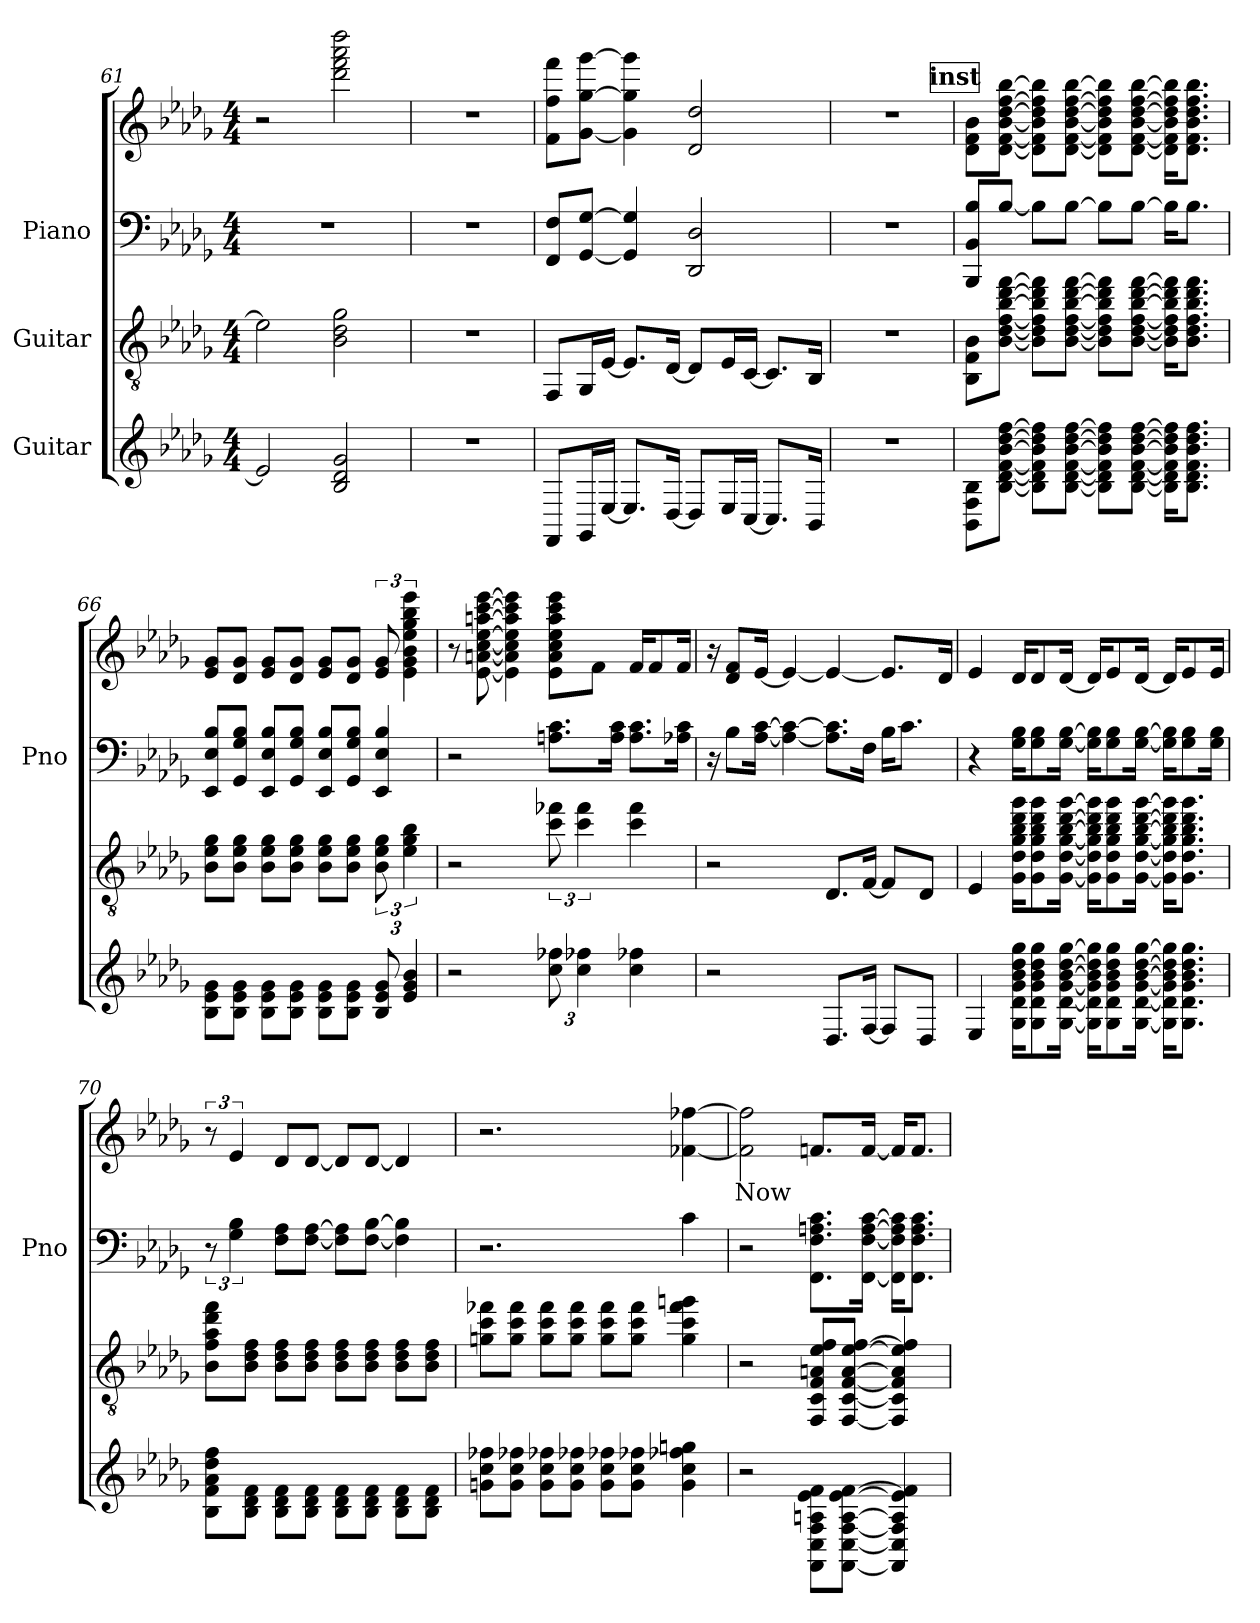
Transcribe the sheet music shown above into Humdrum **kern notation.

**kern	**kern	**kern	**kern	**text
*part3	*part2	*part1	*part1	*part1
*staff4	*staff3	*staff2	*staff1	*staff1
*I"Guitar	*I"Guitar	*I"Piano	*	*
*	*	*I'Pno	*	*
*	*clefGv2	*clefF4	*clefG2	*
*k[b-e-a-d-g-]	*k[b-e-a-d-g-]	*k[b-e-a-d-g-]	*k[b-e-a-d-g-]	*
*D-:	*D-:	*D-:	*D-:	*
*M4/4	*M4/4	*M4/4	*M4/4	*
=61	=61	=61	=61	=61
!	!	!	!	!LO:LY:b
2e-]	2e-\]	1r	2r	they’re all
2B- 2d- 2g-	2B-\ 2d-\ 2g-\	.	2ddd-\ 2fff\ 2aaa-\ 2dddd-\	.
=62	=62	=62	=62	=62
!	!	!	!	!LO:LY:b
1r	1r	1r	1r	dead.
=63	=63	=63	=63	=63
8FFL	8FF/L	8FF/ 8F/L	8f\ 8ff\ 8fff\L	.
16GG-L	16GG-/L	[8GG-/ [8G-/J	[8g-\ [8gg-\ [8ggg-\J	.
[16E-JJ	[16E-/JJ	.	.	.
8.E-L]	8.E-/L]	4GG-/] 4G-/]	4g-\] 4gg-\] 4ggg-\]	.
[16D-Jk	[16D-/Jk	.	.	.
8D-L]	8D-/L]	2DD-/ 2D-/	2d-/ 2dd-/	.
16E-L	16E-/L	.	.	.
[16CJJ	[16C/JJ	.	.	.
8.CL]	8.C/L]	.	.	.
16BB-Jk	16BB-/Jk	.	.	.
!!LO:PB:g=z
=64	=64	=64	=64	=64
*	*	*	*MM111	*
1r	1r	1r	1r	.
!!LO:REH:place=s1:a:B:cj:fs=14:t=inst
=65	=65	=65	=65	=65
8BB-\ 8F\ 8B-\L	8BB-\ 8F\ 8B-\L	8BBB-/ 8BB-/ 8B-/L	8d-\ 8f\ 8b-\L	.
[8B-\ [8d-\ [8f\ [8b-\ [8dd-\ [8ff\J	[8B-\ [8d-\ [8f\ [8b-\ [8dd-\ [8ff\J	[8B-/J	[8d-\ [8f\ [8b-\ [8dd-\ [8ff\ [8bb-\J	.
8B-]\ 8d-]\ 8f]\ 8b-]\ 8dd-]\ 8ff]\L	8B-\] 8d-\] 8f\] 8b-\] 8dd-\] 8ff\]L	8B-\L]	8d-\] 8f\] 8b-\] 8dd-\] 8ff\] 8bb-\]L	.
[8B-\ [8d-\ [8f\ [8b-\ [8dd-\ [8ff\J	[8B-\ [8d-\ [8f\ [8b-\ [8dd-\ [8ff\J	[8B-\J	[8d-\ [8f\ [8b-\ [8dd-\ [8ff\ [8bb-\J	.
8B-]\ 8d-]\ 8f]\ 8b-]\ 8dd-]\ 8ff]\L	8B-\] 8d-\] 8f\] 8b-\] 8dd-\] 8ff\]L	8B-\L]	8d-\] 8f\] 8b-\] 8dd-\] 8ff\] 8bb-\]L	.
[8B-\ [8d-\ [8f\ [8b-\ [8dd-\ [8ff\J	[8B-\ [8d-\ [8f\ [8b-\ [8dd-\ [8ff\J	[8B-\J	[8d-\ [8f\ [8b-\ [8dd-\ [8ff\ [8bb-\J	.
16B-]\ 16d-]\ 16f]\ 16b-]\ 16dd-]\ 16ff]\KL	16B-\] 16d-\] 16f\] 16b-\] 16dd-\] 16ff\]KL	16B-\KL]	16d-\] 16f\] 16b-\] 16dd-\] 16ff\] 16bb-\]KL	.
8.B-\ 8.d-\ 8.f\ 8.b-\ 8.dd-\ 8.ff\J	8.B-\ 8.d-\ 8.f\ 8.b-\ 8.dd-\ 8.ff\J	8.B-\J	8.d-\ 8.f\ 8.b-\ 8.dd-\ 8.ff\ 8.bb-\J	.
=66	=66	=66	=66	=66
8B-\ 8e-\ 8g-\L	8B-\ 8e-\ 8g-\L	8EE-/ 8E-/ 8B-/L	8e-/ 8g-/L	.
8B-\ 8e-\ 8g-\J	8B-\ 8e-\ 8g-\J	8GG-/ 8G-/ 8B-/J	8d-/ 8g-/J	.
8B-\ 8e-\ 8g-\L	8B-\ 8e-\ 8g-\L	8EE-/ 8E-/ 8B-/L	8e-/ 8g-/L	.
8B-\ 8e-\ 8g-\J	8B-\ 8e-\ 8g-\J	8GG-/ 8G-/ 8B-/J	8d-/ 8g-/J	.
8B-\ 8e-\ 8g-\L	8B-\ 8e-\ 8g-\L	8EE-/ 8E-/ 8B-/L	8e-/ 8g-/L	.
8B-\ 8e-\ 8g-\J	8B-\ 8e-\ 8g-\J	8GG-/ 8G-/ 8B-/J	8d-/ 8g-/J	.
*Xbrackettup	*	*	*	*
12B- 12e- 12g-	12B-\ 12e-\ 12g-\	4EE-/ 4E-/ 4B-/	12e-/ 12g-/	.
6e- 6g- 6b-	6e-\ 6g-\ 6b-\	.	6e-\ 6g-\ 6b-\ 6ee-\ 6gg-\ 6bb-\ 6eee-\	.
=67	=67	=67	=67	=67
2r	2r	2r	8r	.
.	.	.	[8e-\ [8an\ [8cc\ [8ee-\ [8aan\ [8ccc\ [8eee-\	.
.	.	.	4e-\] 4a\] 4cc\] 4ee-\] 4aa\] 4ccc\] 4eee-\]	.
12cc 12ff-X	12cc\ 12ff-X\	8.An\ 8.c\L	8e-\ 8a\ 8cc\ 8ee-\ 8aa\ 8ccc\ 8eee-\L	.
6cc 6ff-X	6cc\ 6ff-\	.	.	.
.	.	.	8f\J	.
.	.	16A\ 16c\Jk	.	.
4cc 4ff-X	4cc\ 4ff-\	8.A\ 8.c\L	16f/KL	.
.	.	.	8f/	.
.	.	16A-X\ 16c\Jk	16f/Jk	.
!!LO:LB:g=z
=68	=68	=68	=68	=68
2r	2r	16r	16r	.
.	.	8B-\L	8d-/ 8f/L	.
.	.	[16A-\ [16c\Jk	[16e-/Jk	.
.	.	4A-\_ 4c\_	4e-/_	.
8.D-L	8.D-/L	8.A-\] 8.c\]L	4e-/_	.
[16FJk	[16F/Jk	16F\Jk	.	.
8FL]	8F/L]	16B-\KL	8.e-/L]	.
.	.	8.c\J	.	.
8D-J	8D-/J	.	.	.
.	.	.	16d-/Jk	.
=69	=69	=69	=69	=69
4E-	4E-/	4r	4e-/	.
16G-\ 16d-\ 16g-\ 16b-\ 16dd-\ 16gg-\KL	16G-\ 16d-\ 16g-\ 16b-\ 16dd-\ 16gg-\KL	16G-\ 16B-\KL	16d-/KL	.
8G-\ 8d-\ 8g-\ 8b-\ 8dd-\ 8gg-\	8G-\ 8d-\ 8g-\ 8b-\ 8dd-\ 8gg-\	8G-\ 8B-\	8d-/	.
[16G-\ [16d-\ [16g-\ [16b-\ [16dd-\ [16gg-\Jk	[16G-\ [16d-\ [16g-\ [16b-\ [16dd-\ [16gg-\Jk	[16G-\ [16B-\Jk	[16d-/Jk	.
16G-]\ 16d-]\ 16g-]\ 16b-]\ 16dd-]\ 16gg-]\KL	16G-\] 16d-\] 16g-\] 16b-\] 16dd-\] 16gg-\]KL	16G-\] 16B-\]KL	16d-/KL]	.
8G-\ 8d-\ 8g-\ 8b-\ 8dd-\ 8gg-\	8G-\ 8d-\ 8g-\ 8b-\ 8dd-\ 8gg-\	8G-\ 8B-\	8e-/	.
[16G-\ [16d-\ [16g-\ [16b-\ [16dd-\ [16gg-\Jk	[16G-\ [16d-\ [16g-\ [16b-\ [16dd-\ [16gg-\Jk	[16G-\ [16B-\Jk	[16d-/Jk	.
16G-]\ 16d-]\ 16g-]\ 16b-]\ 16dd-]\ 16gg-]\KL	16G-\] 16d-\] 16g-\] 16b-\] 16dd-\] 16gg-\]KL	16G-\] 16B-\]KL	16d-/KL]	.
8.G-\ 8.d-\ 8.g-\ 8.b-\ 8.dd-\ 8.gg-\J	8.G-\ 8.d-\ 8.g-\ 8.b-\ 8.dd-\ 8.gg-\J	8G-\ 8B-\	8e-/	.
.	.	16G-\ 16B-\Jk	16e-/Jk	.
=70	=70	=70	=70	=70
8B-\ 8f\ 8a-\ 8dd-\ 8ff\L	8B-\ 8f\ 8a-\ 8dd-\ 8ff\L	12r	12r	.
.	.	6G-\ 6B-\	6e-/	.
8B-\ 8d-\ 8f\J	8B-\ 8d-\ 8f\J	.	.	.
8B-\ 8d-\ 8f\L	8B-\ 8d-\ 8f\L	8F\ 8A-\L	8d-/L	.
8B-\ 8d-\ 8f\J	8B-\ 8d-\ 8f\J	[8F\ [8A-\J	[8d-/J	.
8B-\ 8d-\ 8f\L	8B-\ 8d-\ 8f\L	8F\] 8A-\]L	8d-/L]	.
8B-\ 8d-\ 8f\J	8B-\ 8d-\ 8f\J	[8F\ [8B-\J	[8d-/J	.
8B-\ 8d-\ 8f\L	8B-\ 8d-\ 8f\L	4F\] 4B-\]	4d-/]	.
8B-\ 8d-\ 8f\J	8B-\ 8d-\ 8f\J	.	.	.
=71	=71	=71	=71	=71
8g\ 8cc\ 8ff-X\L	8gn\ 8cc\ 8ff-X\L	2.r	2.r	.
8g\ 8cc\ 8ff-X\J	8g\ 8cc\ 8ff-\J	.	.	.
8g\ 8cc\ 8ff-X\L	8g\ 8cc\ 8ff-\L	.	.	.
8g\ 8cc\ 8ff-X\J	8g\ 8cc\ 8ff-\J	.	.	.
8g\ 8cc\ 8ff-X\L	8g\ 8cc\ 8ff-\L	.	.	.
8g\ 8cc\ 8ff-X\J	8g\ 8cc\ 8ff-\J	.	.	.
4g 4cc 4ff-X 4gg	4g\ 4cc\ 4ff-\ 4ggn\	4c\	[4f-X\ [4ff-X\	.
!!LO:LB:g=z
=72	=72	=72	=72	=72
!	!	!	!	!LO:LY:b
2r	2r	2r	2f-\] 2ff-\]	Now
8FF\ 8C\ 8F\ 8A\ 8e-\ 8f\L	8FF/ 8C/ 8F/ 8An/ 8e-/ 8f/L	8.FF\ 8.F\ 8.An\ 8.c\L	8.fn/L	.
[8FF\ [8C\ [8F\ [8A\ [8e-\ [8f\J	[8FF/ [8C/ [8F/ [8A/ [8e-/ [8f/J	.	.	.
.	.	[16FF\ [16F\ [16A\ [16c\Jk	[16f/Jk	.
4FF] 4C] 4F] 4A] 4e-] 4f]	4FF/] 4C/] 4F/] 4A/] 4e-/] 4f/]	16FF\] 16F\] 16A\] 16c\]KL	16f/KL]	.
.	.	8.FF\ 8.F\ 8.A\ 8.c\J	8.f/J	.
=	=	=	=	=
*-	*-	*-	*-	*-
